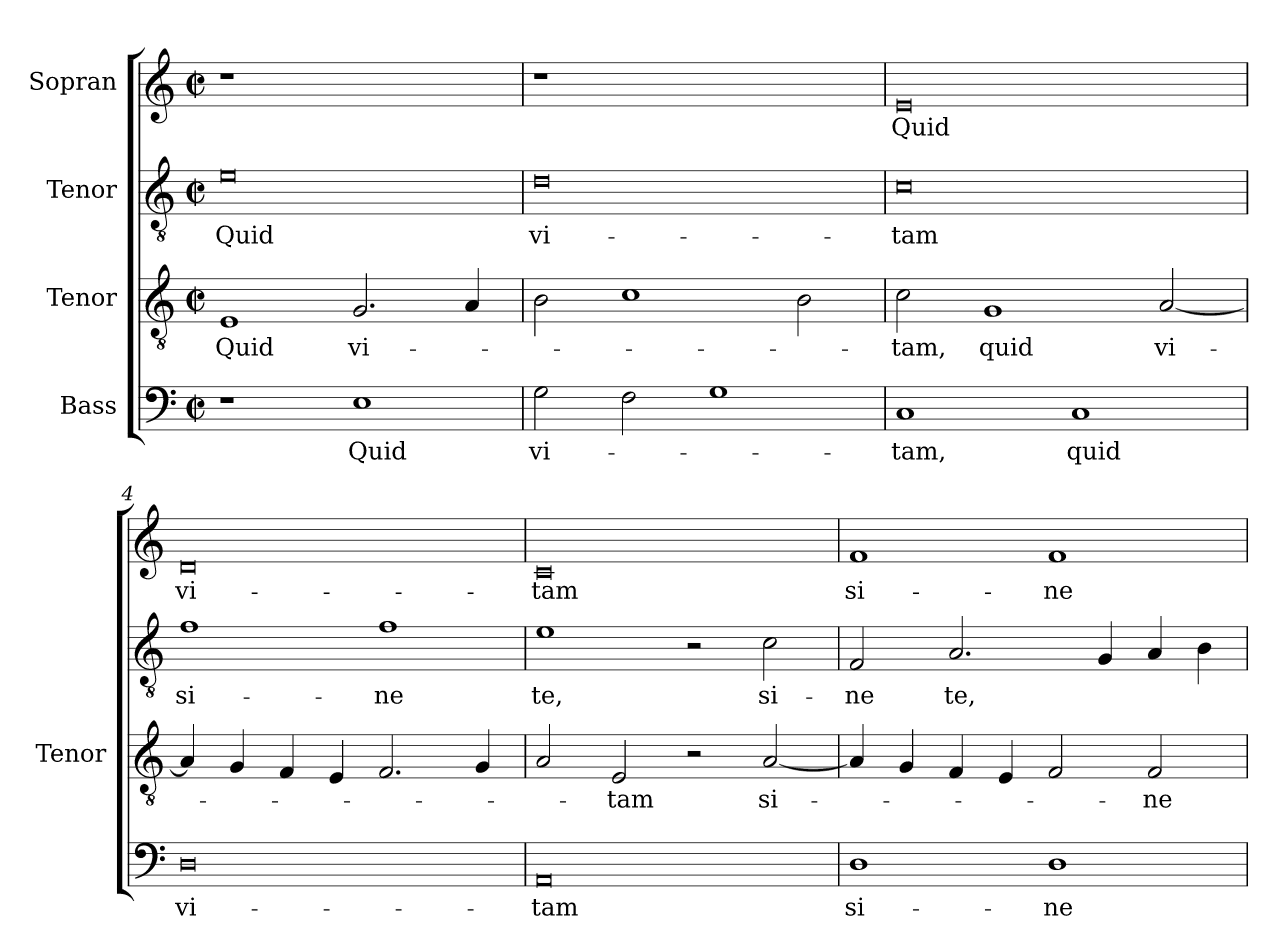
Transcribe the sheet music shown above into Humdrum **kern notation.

**kern	**text	**kern	**text	**kern	**text	**kern	**text
*part4	*part4	*part3	*part3	*part2	*part2	*part1	*part1
*staff4	*staff4	*staff3	*staff3	*staff2	*staff2	*staff1	*staff1
*I"Bass	*	*I"Tenor	*	*I"Tenor	*	*I"Sopran	*
*	*	*I'Tenor	*	*	*	*	*
!!LO:PB:g=z
*clefF4	*	*clefGv2	*	*clefGv2	*	*clefG2	*
*	*	*ITrd7c12	*	*ITrd7c12	*	*	*
*k[]	*	*k[]	*	*k[]	*	*k[]	*
*M2/2	*	*M2/2	*	*M2/2	*	*M2/2	*
*met(c|)	*	*met(c|)	*	*met(c|)	*	*met(c|)	*
=1	=1	=1	=1	=1	=1	=1	=1
!	!	!	!LO:LY:b:color=#000000	!	!	!	!
!	!	!	!	!	!LO:LY:b:color=#000000	!LO:N:vis=1	!
1r	.	1EEi	Quid	0Ei	Quid	1r	.
!	!LO:LY:b:color=#000000	!	!	!	!	!	!
!	!	!	!LO:LY:b:color=#000000	!	!	!	!
1Ei	Quid	2.GGi/	vi-	.	.	1ryy	.
.	.	4AAi/	.	.	.	.	.
=2	=2	=2	=2	=2	=2	=2	=2
!	!LO:LY:b:color=#000000	!	!	!	!	!	!
!	!	!	!	!	!LO:LY:b:color=#000000	!LO:N:vis=1	!
2Gi\	vi-	2BBi\	.	0Di	vi-	1r	.
2Fi\	.	1Ci	.	.	.	.	.
1Gi	.	.	.	.	.	1ryy	.
.	.	2BBi\	.	.	.	.	.
=3	=3	=3	=3	=3	=3	=3	=3
!	!LO:LY:b:color=#000000	!	!	!	!	!	!
!	!	!	!LO:LY:b:color=#000000	!	!	!	!
!	!	!	!	!	!LO:LY:b:color=#000000	!	!
!	!	!	!	!	!	!	!LO:LY:b:color=#000000
1Ci	-tam,	2Ci\	-tam,	0Ci	-tam	0ei	Quid
!	!	!	!LO:LY:b:color=#000000	!	!	!	!
.	.	1GGi	quid	.	.	.	.
!	!LO:LY:b:color=#000000	!	!	!	!	!	!
1Ci	quid	.	.	.	.	.	.
!	!	!	!LO:LY:b:color=#000000	!	!	!	!
.	.	[<2AAi/	vi-	.	.	.	.
=4	=4	=4	=4	=4	=4	=4	=4
!	!LO:LY:b:color=#000000	!	!	!	!	!	!
!	!	!	!	!	!LO:LY:b:color=#000000	!	!
!	!	!	!	!	!	!	!LO:LY:b:color=#000000
0Di	vi-	4AAi/]	.	1Fi	si-	0di	vi-
.	.	4GGi/	.	.	.	.	.
.	.	4FFi/	.	.	.	.	.
.	.	4EEi/	.	.	.	.	.
!	!	!	!	!	!LO:LY:b:color=#000000	!	!
.	.	2.FFi/	.	1Fi	-ne	.	.
.	.	4GGi/	.	.	.	.	.
=5	=5	=5	=5	=5	=5	=5	=5
!	!LO:LY:b:color=#000000	!	!	!	!	!	!
!	!	!	!	!	!LO:LY:b:color=#000000	!	!
!	!	!	!	!	!	!	!LO:LY:b:color=#000000
0AAi	-tam	2AAi/	.	1Ei	te,	0ci	-tam
!	!	!	!LO:LY:b:color=#000000	!	!	!	!
.	.	2EEi/	-tam	.	.	.	.
.	.	2r	.	2r	.	.	.
!	!	!	!LO:LY:b:color=#000000	!	!	!	!
!	!	!	!	!	!LO:LY:b:color=#000000	!	!
.	.	[<2AAi/	si-	2Ci\	si-	.	.
=6	=6	=6	=6	=6	=6	=6	=6
!	!LO:LY:b:color=#000000	!	!	!	!	!	!
!	!	!	!	!	!LO:LY:b:color=#000000	!	!
!	!	!	!	!	!	!	!LO:LY:b:color=#000000
1Di	si-	4AAi/]	.	2FFi/	-ne	1fi	si-
.	.	4GGi/	.	.	.	.	.
!	!	!	!	!	!LO:LY:b:color=#000000	!	!
.	.	4FFi/	.	2.AAi/	te,	.	.
.	.	4EEi/	.	.	.	.	.
!	!LO:LY:b:color=#000000	!	!	!	!	!	!
!	!	!	!	!	!	!	!LO:LY:b:color=#000000
1Di	-ne	2FFi/	.	.	.	1fi	-ne
.	.	.	.	4GGi/	.	.	.
!	!	!	!LO:LY:b:color=#000000	!	!	!	!
.	.	2FFi/	-ne	4AAi/	.	.	.
.	.	.	.	4BBi\	.	.	.
=	=	=	=	=	=	=	=
*-	*-	*-	*-	*-	*-	*-	*-
